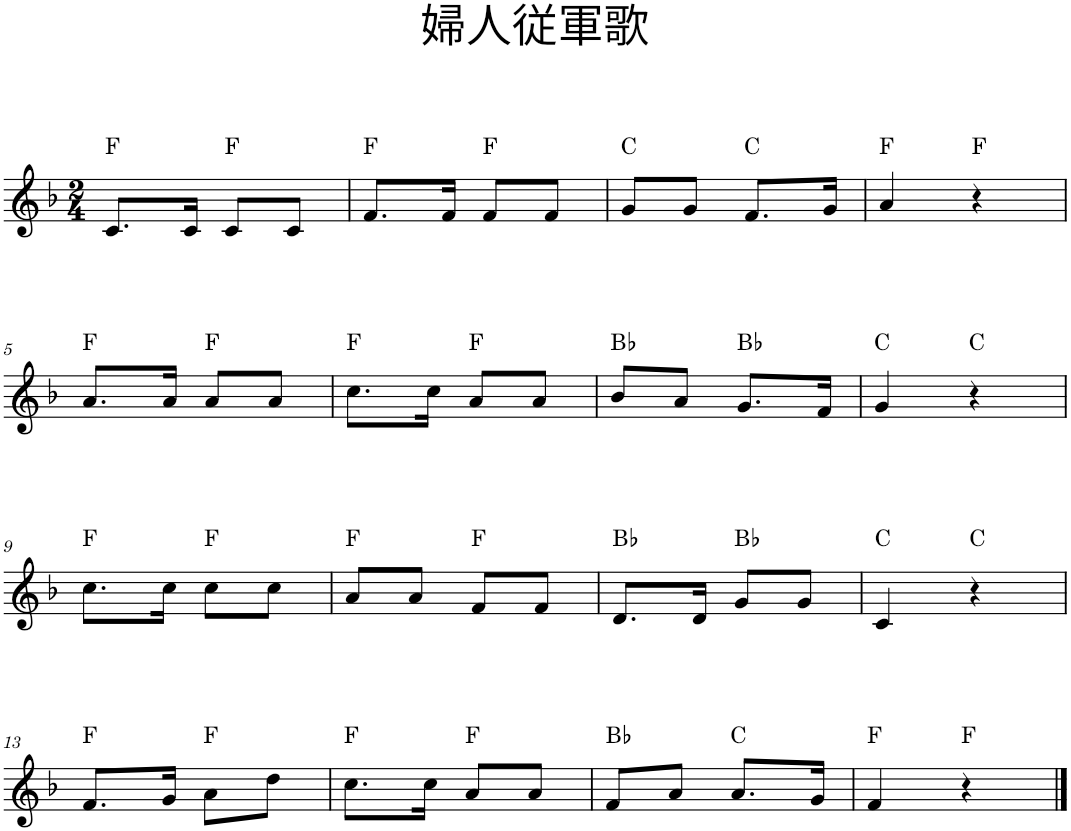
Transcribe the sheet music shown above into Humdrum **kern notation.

**kern	**harte
*part1	*part1
*staff1	*
*I"Piano	*
*I'Pno.	*
*clefG2	*
*k[b-]	*
*M2/4	*
=1	=1
8.c/L	F:maj
16c/Jk	.
8c/L	F:maj
8c/J	.
=2	=2
8.f/L	F:maj
16f/Jk	.
8f/L	F:maj
8f/J	.
=3	=3
8g/L	C:maj
8g/J	.
8.f/L	C:maj
16g/Jk	.
=4	=4
4a/	F:maj
4r	F:maj
!!LO:LB:g=z
=5	=5
8.a/L	F:maj
16a/Jk	.
8a/L	F:maj
8a/J	.
=6	=6
8.cc\L	F:maj
16cc\Jk	.
8a/L	F:maj
8a/J	.
=7	=7
8b-/L	Bb:maj
8a/J	.
8.g/L	Bb:maj
16f/Jk	.
=8	=8
4g/	C:maj
4r	C:maj
!!LO:LB:g=z
=9	=9
8.cc\L	F:maj
16cc\Jk	.
8cc\L	F:maj
8cc\J	.
=10	=10
8a/L	F:maj
8a/J	.
8f/L	F:maj
8f/J	.
=11	=11
8.d/L	Bb:maj
16d/Jk	.
8g/L	Bb:maj
8g/J	.
=12	=12
4c/	C:maj
4r	C:maj
!!LO:LB:g=z
=13	=13
8.f/L	F:maj
16g/Jk	.
8a\L	F:maj
8dd\J	.
=14	=14
8.cc\L	F:maj
16cc\Jk	.
8a/L	F:maj
8a/J	.
=15	=15
8f/L	Bb:maj
8a/J	.
8.a/L	C:maj
16g/Jk	.
=16	=16
4f/	F:maj
4r	F:maj
==	==
*-	*-
